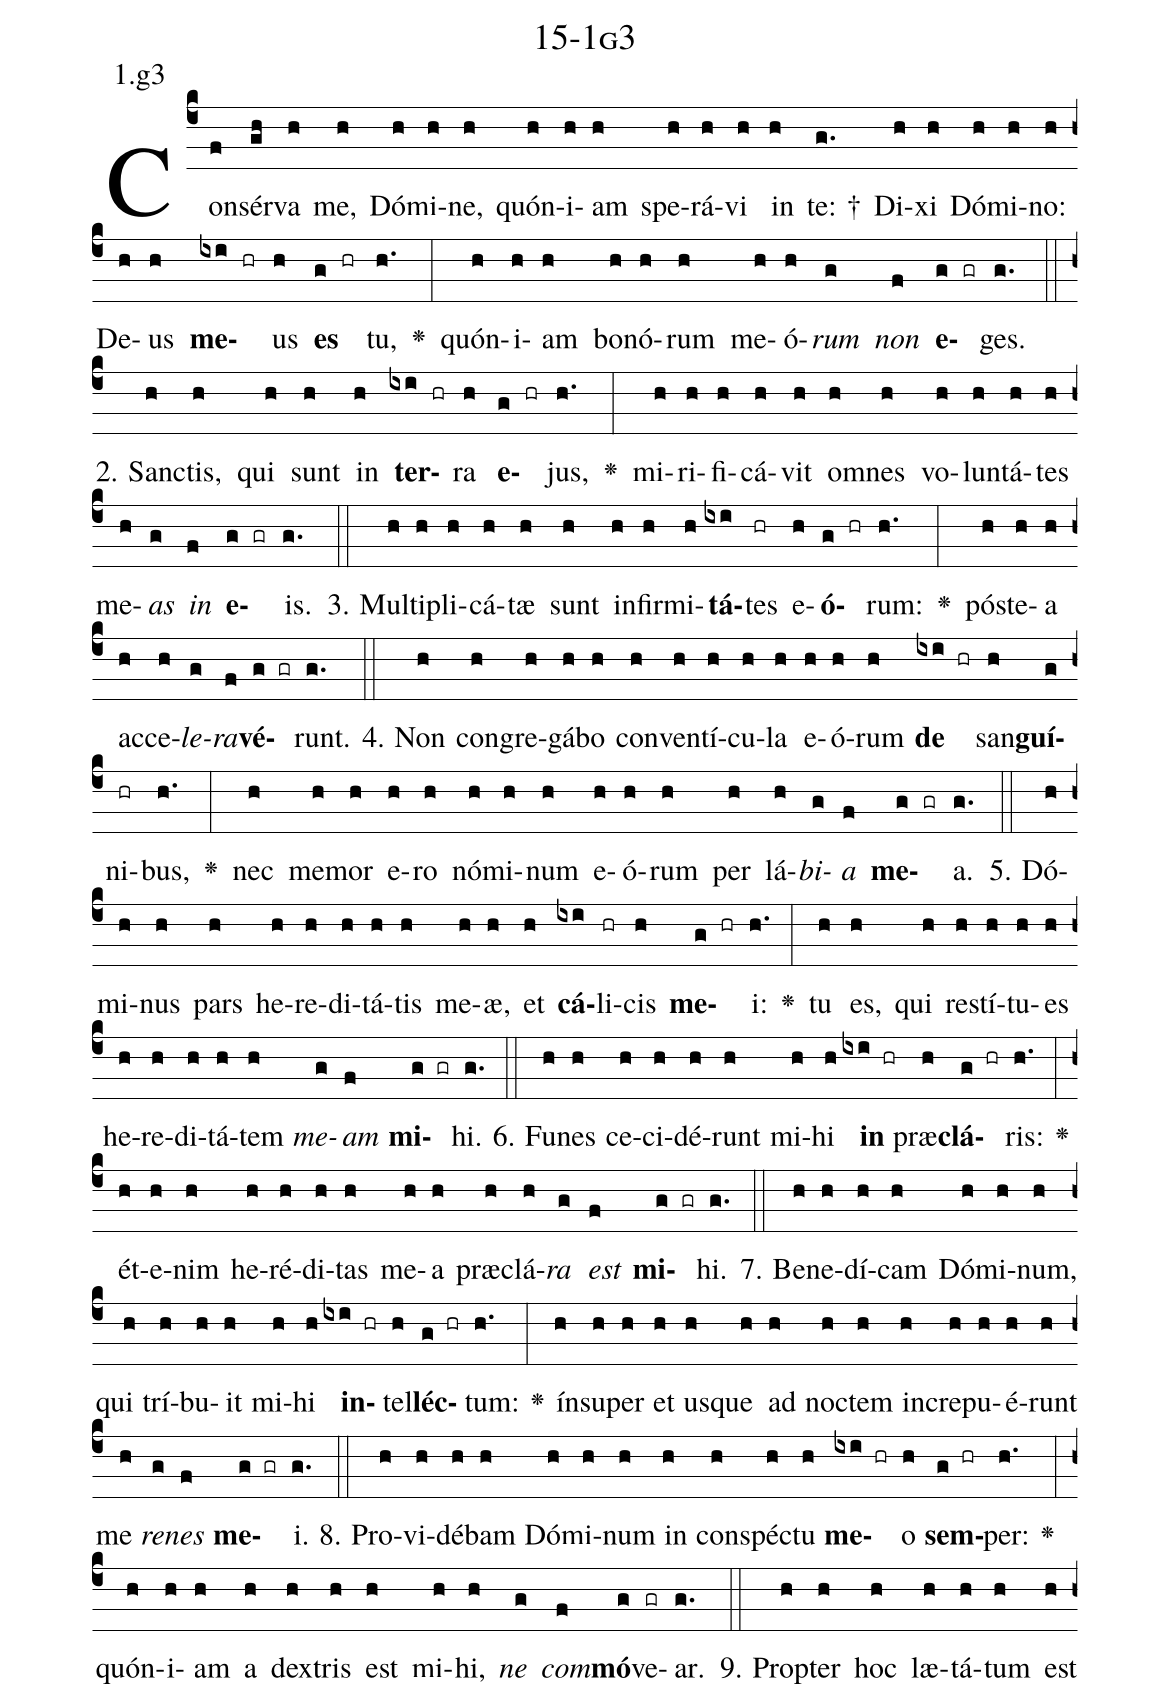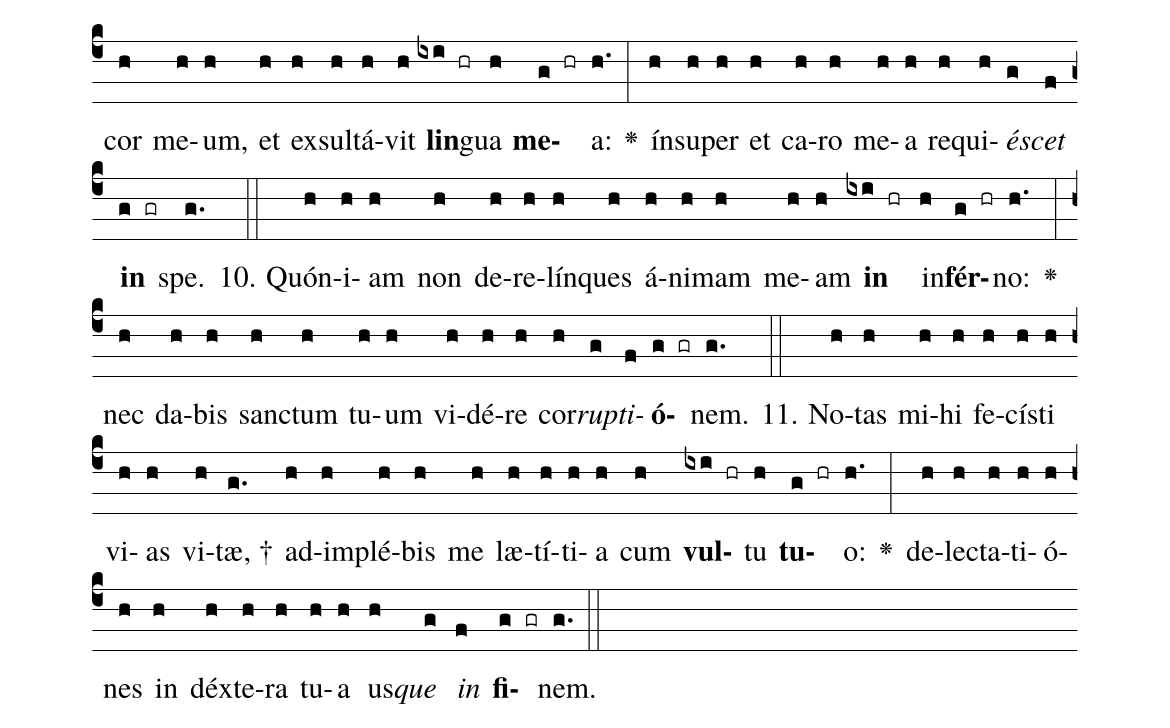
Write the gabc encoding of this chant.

name: 15-1g3;
annotation: 1.g3;
%%
(c4)Con(f)sér(gh)va(h) me,(h) Dó(h)mi(h)ne,(h) quón(h)i(h)am(h) spe(h)rá(h)vi(h) in(h) te: †(g.) Di(h)xi(h) Dó(h)mi(h)no:(h) De(h)us(h) <b>me</b>(ixi hr)us(h) <b>es</b>(g hr) tu,(h.) <v>\greheightstar</v>(:) quón(h)i(h)am(h) bo(h)nó(h)rum(h) me(h)ó(h)<i>rum</i>(g) <i>non</i>(f) <b>e</b>(g gr)ges.(g.) (::)
2. Sanc(h)tis,(h) qui(h) sunt(h) in(h) <b>ter</b>(ixi hr)ra(h) <b>e</b>(g hr)jus,(h.) <v>\greheightstar</v>(:) mi(h)ri(h)fi(h)cá(h)vit(h) om(h)nes(h) vo(h)lun(h)tá(h)tes(h) me(h)<i>as</i>(g) <i>in</i>(f) <b>e</b>(g gr)is.(g.) (::)
3. Mul(h)ti(h)pli(h)cá(h)tæ(h) sunt(h) in(h)fir(h)mi(h)<b>tá</b>(ixi)tes(hr) e(h)<b>ó</b>(g hr)rum:(h.) <v>\greheightstar</v>(:) póst(h)e(h)a(h) ac(h)ce(h)<i>le</i>(g)<i>ra</i>(f)<b>vé</b>(g gr)runt.(g.) (::)
4. Non(h) con(h)gre(h)gá(h)bo(h) con(h)ven(h)tí(h)cu(h)la(h) e(h)ó(h)rum(h) <b>de</b>(ixi hr) san(h)<b>guí</b>(g)ni(hr)bus,(h.) <v>\greheightstar</v>(:) nec(h) me(h)mor(h) e(h)ro(h) nó(h)mi(h)num(h) e(h)ó(h)rum(h) per(h) lá(h)<i>bi</i>(g)<i>a</i>(f) <b>me</b>(g gr)a.(g.) (::)
5. Dó(h)mi(h)nus(h) pars(h) he(h)re(h)di(h)tá(h)tis(h) me(h)æ,(h) et(h) <b>cá</b>(ixi)li(hr)cis(h) <b>me</b>(g hr)i:(h.) <v>\greheightstar</v>(:) tu(h) es,(h) qui(h) re(h)stí(h)tu(h)es(h) he(h)re(h)di(h)tá(h)tem(h) <i>me</i>(g)<i>am</i>(f) <b>mi</b>(g gr)hi.(g.) (::)
6. Fu(h)nes(h) ce(h)ci(h)dé(h)runt(h) mi(h)hi(h) <b>in</b>(ixi hr) præ(h)<b>clá</b>(g hr)ris:(h.) <v>\greheightstar</v>(:) ét(h)e(h)nim(h) he(h)ré(h)di(h)tas(h) me(h)a(h) præ(h)clá(h)<i>ra</i>(g) <i>est</i>(f) <b>mi</b>(g gr)hi.(g.) (::)
7. Be(h)ne(h)dí(h)cam(h) Dó(h)mi(h)num,(h) qui(h) trí(h)bu(h)it(h) mi(h)hi(h) <b>in</b>(ixi hr)tel(h)<b>léc</b>(g hr)tum:(h.) <v>\greheightstar</v>(:) ín(h)su(h)per(h) et(h) us(h)que(h) ad(h) noc(h)tem(h) in(h)cre(h)pu(h)é(h)runt(h) me(h) <i>re</i>(g)<i>nes</i>(f) <b>me</b>(g gr)i.(g.) (::)
8. Pro(h)vi(h)dé(h)bam(h) Dó(h)mi(h)num(h) in(h) con(h)spéc(h)tu(h) <b>me</b>(ixi hr)o(h) <b>sem</b>(g hr)per:(h.) <v>\greheightstar</v>(:) quón(h)i(h)am(h) a(h) dex(h)tris(h) est(h) mi(h)hi,(h) <i>ne</i>(g) <i>com</i>(f)<b>mó</b>(g)ve(gr)ar.(g.) (::)
9. Prop(h)ter(h) hoc(h) læ(h)tá(h)tum(h) est(h) cor(h) me(h)um,(h) et(h) ex(h)sul(h)tá(h)vit(h) <b>lin</b>(ixi hr)gua(h) <b>me</b>(g hr)a:(h.) <v>\greheightstar</v>(:) ín(h)su(h)per(h) et(h) ca(h)ro(h) me(h)a(h) re(h)qui(h)<i>é</i>(g)<i>scet</i>(f) <b>in</b>(g gr) spe.(g.) (::)
10. Quón(h)i(h)am(h) non(h) de(h)re(h)lín(h)ques(h) á(h)ni(h)mam(h) me(h)am(h) <b>in</b>(ixi hr) in(h)<b>fér</b>(g hr)no:(h.) <v>\greheightstar</v>(:) nec(h) da(h)bis(h) sanc(h)tum(h) tu(h)um(h) vi(h)dé(h)re(h) cor(h)<i>rup</i>(g)<i>ti</i>(f)<b>ó</b>(g gr)nem.(g.) (::)
11. No(h)tas(h) mi(h)hi(h) fe(h)cís(h)ti(h) vi(h)as(h) vi(h)tæ, †(g.) ad(h)im(h)plé(h)bis(h) me(h) læ(h)tí(h)ti(h)a(h) cum(h) <b>vul</b>(ixi hr)tu(h) <b>tu</b>(g hr)o:(h.) <v>\greheightstar</v>(:) de(h)lec(h)ta(h)ti(h)ó(h)nes(h) in(h) déx(h)te(h)ra(h) tu(h)a(h) us(h)<i>que</i>(g) <i>in</i>(f) <b>fi</b>(g gr)nem.(g.) (::)
